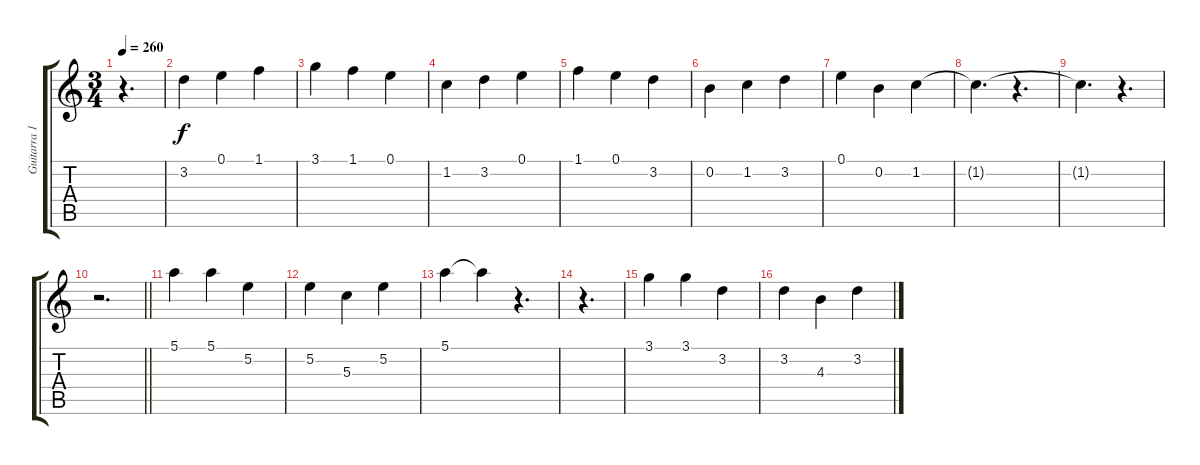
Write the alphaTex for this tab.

\track ("Guitarra 1" "Guitarra 1") {instrument electricguitarclean}
\staff {score tabs}
\tuning (E4 B3 G3 D3 A2 E2) {hide}
\ts (3 4)
\tempo 260
\clef g2
\ks c
r.4{d dy f} |
3.2.4 0.1.4 1.1.4 |
3.1.4 1.1.4 0.1.4 |
1.2.4 3.2.4 0.1.4 |
1.1.4 0.1.4 3.2.4 |
0.2.4 1.2.4 3.2.4 |
0.1.4 0.2.4 1.2.4 |
1.2{t}.4{d} r.4{d} |
1.2{t}.4{d} r.4{d} |
\barLineRight lightlight
r.2{d} |
5.1.4 5.1.4 5.2.4 |
5.2.4 5.3.4 5.2.4 |
5.1.4 5.1{t}.4 r.4{d} |
r.4{d} |
3.1.4 3.1.4 3.2.4 |
3.2.4 4.3.4 3.2.4
